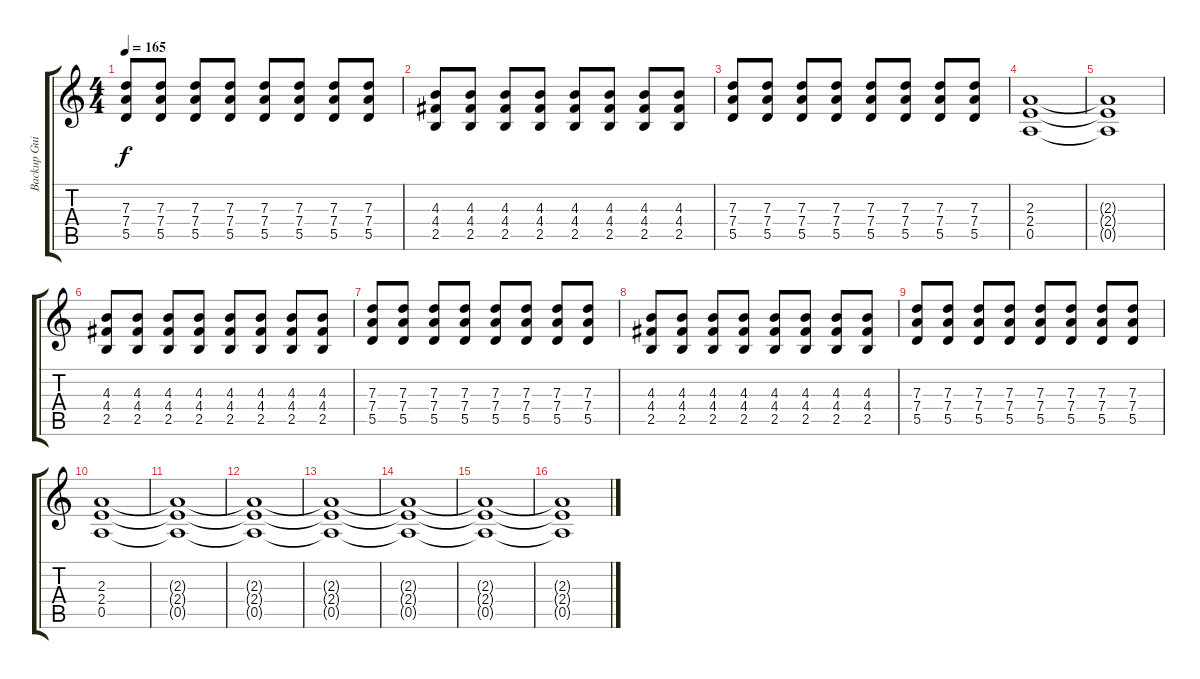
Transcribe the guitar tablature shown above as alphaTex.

\track ("Backup Guitar" "Backup Gui") {instrument overdrivenguitar}
\staff {score tabs}
\tuning (E4 B3 G3 D3 A2 E2) {hide}
\ts (4 4)
\tempo 165
\clef g2
\ks c
(7.3 7.4 5.5).8{dy f} (7.3 7.4 5.5).8 (7.3 7.4 5.5).8 (7.3 7.4 5.5).8 (7.3 7.4 5.5).8 (7.3 7.4 5.5).8 (7.3 7.4 5.5).8 (7.3 7.4 5.5).8 |
(4.3 4.4 2.5).8 (4.3 4.4 2.5).8 (4.3 4.4 2.5).8 (4.3 4.4 2.5).8 (4.3 4.4 2.5).8 (4.3 4.4 2.5).8 (4.3 4.4 2.5).8 (4.3 4.4 2.5).8 |
(7.3 7.4 5.5).8 (7.3 7.4 5.5).8 (7.3 7.4 5.5).8 (7.3 7.4 5.5).8 (7.3 7.4 5.5).8 (7.3 7.4 5.5).8 (7.3 7.4 5.5).8 (7.3 7.4 5.5).8 |
(2.3 2.4 0.5).1 |
(2.3{t} 2.4{t} 0.5{t}).1 |
(4.3 4.4 2.5).8 (4.3 4.4 2.5).8 (4.3 4.4 2.5).8 (4.3 4.4 2.5).8 (4.3 4.4 2.5).8 (4.3 4.4 2.5).8 (4.3 4.4 2.5).8 (4.3 4.4 2.5).8 |
(7.3 7.4 5.5).8 (7.3 7.4 5.5).8 (7.3 7.4 5.5).8 (7.3 7.4 5.5).8 (7.3 7.4 5.5).8 (7.3 7.4 5.5).8 (7.3 7.4 5.5).8 (7.3 7.4 5.5).8 |
(4.3 4.4 2.5).8 (4.3 4.4 2.5).8 (4.3 4.4 2.5).8 (4.3 4.4 2.5).8 (4.3 4.4 2.5).8 (4.3 4.4 2.5).8 (4.3 4.4 2.5).8 (4.3 4.4 2.5).8 |
(7.3 7.4 5.5).8 (7.3 7.4 5.5).8 (7.3 7.4 5.5).8 (7.3 7.4 5.5).8 (7.3 7.4 5.5).8 (7.3 7.4 5.5).8 (7.3 7.4 5.5).8 (7.3 7.4 5.5).8 |
(2.3 2.4 0.5).1 |
(2.3{t} 2.4{t} 0.5{t}).1 |
(2.3{t} 2.4{t} 0.5{t}).1 |
(2.3{t} 2.4{t} 0.5{t}).1 |
(2.3{t} 2.4{t} 0.5{t}).1 |
(2.3{t} 2.4{t} 0.5{t}).1 |
(2.3{t} 2.4{t} 0.5{t}).1
